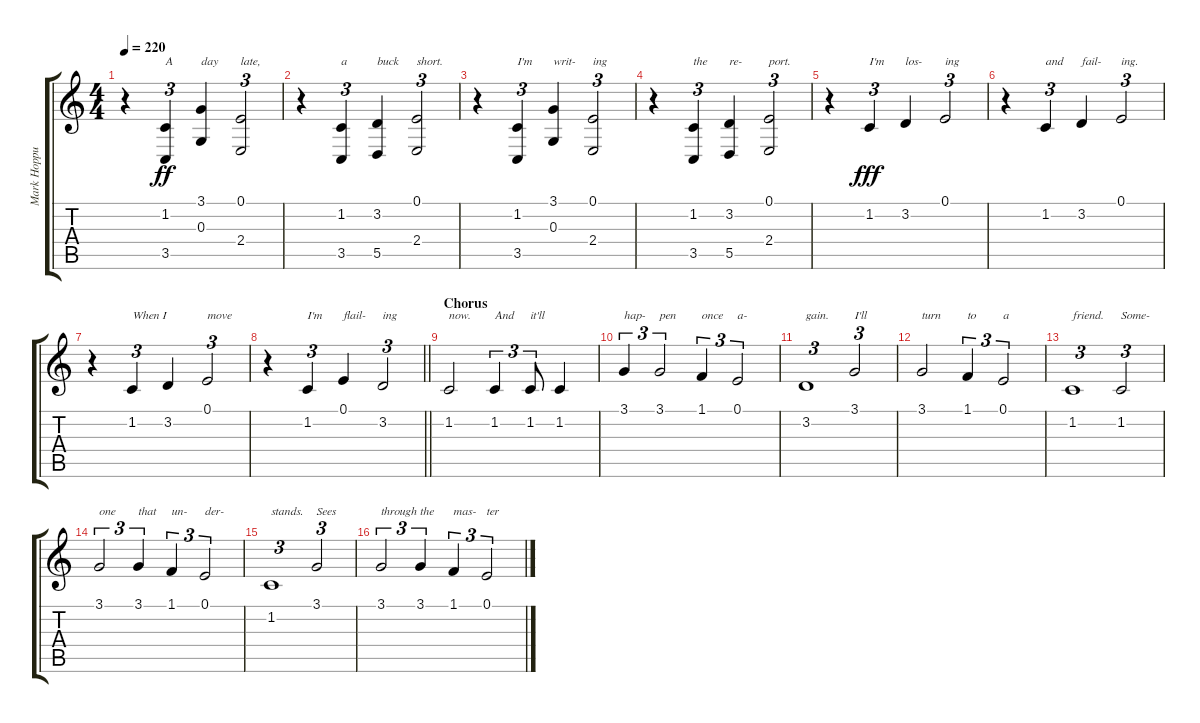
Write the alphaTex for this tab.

\track ("Mark Hoppus - Vocals" "Mark Hoppu") {instrument lead2sawtooth}
\staff {score tabs}
\tuning (E4 B3 G3 D3 A2 E2) {hide}
\ts (4 4)
\tempo 220
\clef g2
\ks c
r.4{dy fff} (1.2 3.5).4{tu (3 2) txt "A" dy ff} (3.1 0.3).4{txt "day"} (0.1 2.4).2{tu (3 2) txt "late,"} |
r.4 (1.2 3.5).4{tu (3 2) txt "a"} (3.2 5.5).4{txt "buck"} (0.1 2.4).2{tu (3 2) txt "short."} |
r.4 (1.2 3.5).4{tu (3 2) txt "I'm"} (3.1 0.3).4{txt "writ-"} (0.1 2.4).2{tu (3 2) txt "ing"} |
r.4 (1.2 3.5).4{tu (3 2) txt "the"} (3.2 5.5).4{txt "re-"} (0.1 2.4).2{tu (3 2) txt "port."} |
r.4 1.2.4{tu (3 2) txt "I'm" dy fff} 3.2.4{txt "los-"} 0.1.2{tu (3 2) txt "ing"} |
r.4 1.2.4{tu (3 2) txt "and"} 3.2.4{txt "fail-"} 0.1.2{tu (3 2) txt "ing."} |
r.4 1.2.4{tu (3 2) txt "When I"} 3.2.4 0.1.2{tu (3 2) txt "move"} |
\barLineRight lightlight
r.4 1.2.4{tu (3 2) txt "I'm"} 0.1.4{txt "flail-"} 3.2.2{tu (3 2) txt "ing"} |
\section ("" "Chorus")
1.2.2{txt "now."} 1.2.4{tu (3 2) txt "And"} 1.2.8{tu (3 2) txt "it'll"} 1.2.4 |
3.1.4{tu (3 2) txt "hap-"} 3.1.2{tu (3 2) txt "pen"} 1.1.4{tu (3 2) txt "once"} 0.1.2{tu (3 2) txt "a-"} |
3.2.1{tu (3 2) txt "gain."} 3.1.2{tu (3 2) txt "I'll"} |
3.1.2{txt "turn"} 1.1.4{tu (3 2) txt "to"} 0.1.2{tu (3 2) txt "a"} |
1.2.1{tu (3 2) txt "friend."} 1.2.2{tu (3 2) txt "Some-"} |
3.1.2{tu (3 2) txt "one"} 3.1.4{tu (3 2) txt "that"} 1.1.4{tu (3 2) txt "un-"} 0.1.2{tu (3 2) txt "der-"} |
1.2.1{tu (3 2) txt "stands."} 3.1.2{tu (3 2) txt "Sees"} |
3.1.2{tu (3 2) txt "through"} 3.1.4{tu (3 2) txt "the"} 1.1.4{tu (3 2) txt "mas-"} 0.1.2{tu (3 2) txt "ter"}
